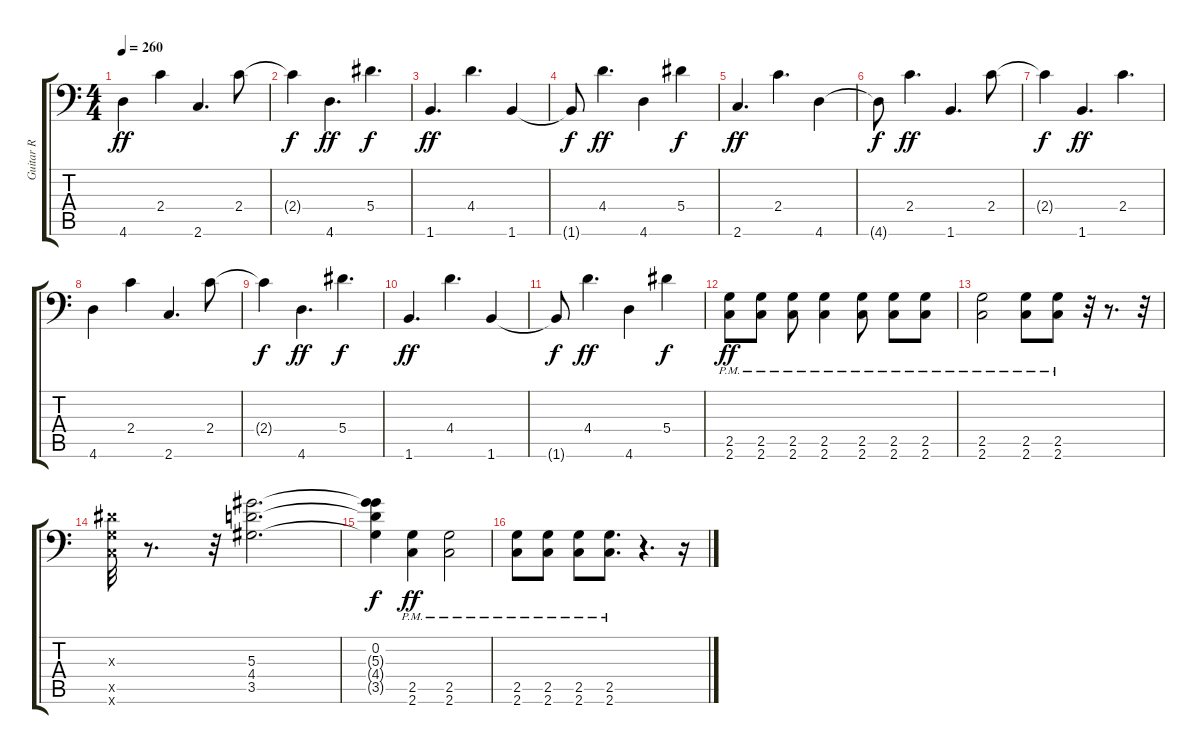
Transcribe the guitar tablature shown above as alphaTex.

\track ("Guitar R" "Guitar R") {instrument distortionguitar}
\staff {score tabs}
\tuning (C4 G3 Eb3 Bb2 F2 Bb1) {hide}
\ts (4 4)
\tempo 260
\clef f4
\ks c
4.6.4{dy ff} 2.4.4 2.6.4{d} 2.4.8 |
2.4{t}.4{dy f} 4.6.4{d dy ff} 5.4.4{d dy f} |
1.6.4{d dy ff} 4.4.4{d} 1.6.4 |
1.6{t}.8{dy f} 4.4.4{d dy ff} 4.6.4 5.4.4{dy f} |
2.6.4{d dy ff} 2.4.4{d} 4.6.4 |
4.6{t}.8{dy f} 2.4.4{d dy ff} 1.6.4{d} 2.4.8 |
2.4{t}.4{dy f} 1.6.4{d dy ff} 2.4.4{d} |
4.6.4 2.4.4 2.6.4{d} 2.4.8 |
2.4{t}.4{dy f} 4.6.4{d dy ff} 5.4.4{d dy f} |
1.6.4{d dy ff} 4.4.4{d} 1.6.4 |
1.6{t}.8{dy f} 4.4.4{d dy ff} 4.6.4 5.4.4{dy f} |
(2.5{pm} 2.6{pm}).8{dy ff} (2.5{pm} 2.6{pm}).8 (2.5{pm} 2.6{pm}).8 (2.5{pm} 2.6{pm}).4 (2.5{pm} 2.6{pm}).8 (2.5{pm} 2.6{pm}).8 (2.5{pm} 2.6{pm}).8 |
(2.5{pm} 2.6{pm}).2 (2.5{pm} 2.6{pm}).8 (2.5{pm} 2.6{pm}).8 r.32 r.8{d} r.32 |
(0.3{x} 2.5{x} 2.6{x}).32 r.8{d} r.32 (5.3 4.4 3.5).2{d} |
(0.2 5.3{t} 4.4{t} 3.5{t}).4{dy f} (2.5{pm} 2.6{pm}).4{dy ff} (2.5{pm} 2.6{pm}).2 |
(2.5{pm} 2.6{pm}).8 (2.5{pm} 2.6{pm}).8 (2.5{pm} 2.6{pm}).8 (2.5{pm} 2.6{pm}).8{d} r.4{d} r.16
